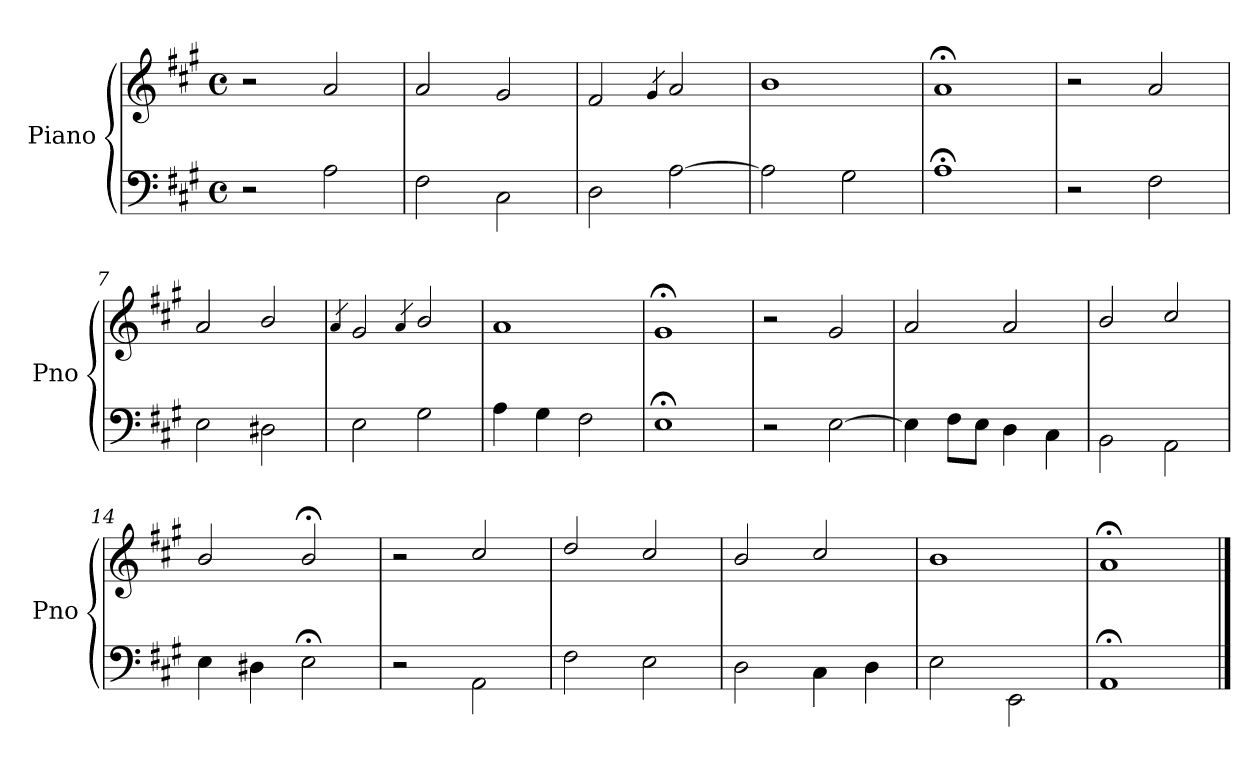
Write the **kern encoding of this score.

**kern	**kern
*part1	*part1
*staff2	*staff1
*I"Piano	*
*I'Pno	*
*clefF4	*clefG2
*k[f#c#g#]	*k[f#c#g#]
*A:	*A:
*M4/4	*M4/4
*met(c)	*met(c)
=1	=1
2r	2r
2A\	2a/
=2	=2
2F#\	2a/
2C#\	2g#/
=3	=3
2D\	2f#/
.	4qg#/
[<2A\	2a/
=4	=4
2A\]	1b/
2G#\	.
=5	=5
1A;\	1a;</
=6	=6
2r	2r
2F#\	2a/
=7	=7
2E\	2a/
2D#X\	2b/
=8	=8
.	4qa/
2E\	2g#/
.	4qa/
2G#\	2b/
=9	=9
4A\	1a/
4G#\	.
2F#\	.
=10	=10
1E;\	1g#;</
!!LO:LB:g=z
=11	=11
2r	2r
[<2E\	2g#/
=12	=12
4E\]	2a/
8F#\L	.
8E\J	.
4D\	2a/
4C#\	.
=13	=13
2BB\	2b/
2AA\	2cc#/
=14	=14
4E\	2b/
4D#X\	.
2E;\	2b;</
=15	=15
2r	2r
2AA\	2cc#/
=16	=16
2F#\	2dd/
2E\	2cc#/
=17	=17
2D\	2b/
4C#\	2cc#/
4D\	.
=18	=18
2E\	1b/
2EE\	.
=19	=19
1AA;\	1a;</
==	==
*-	*-
